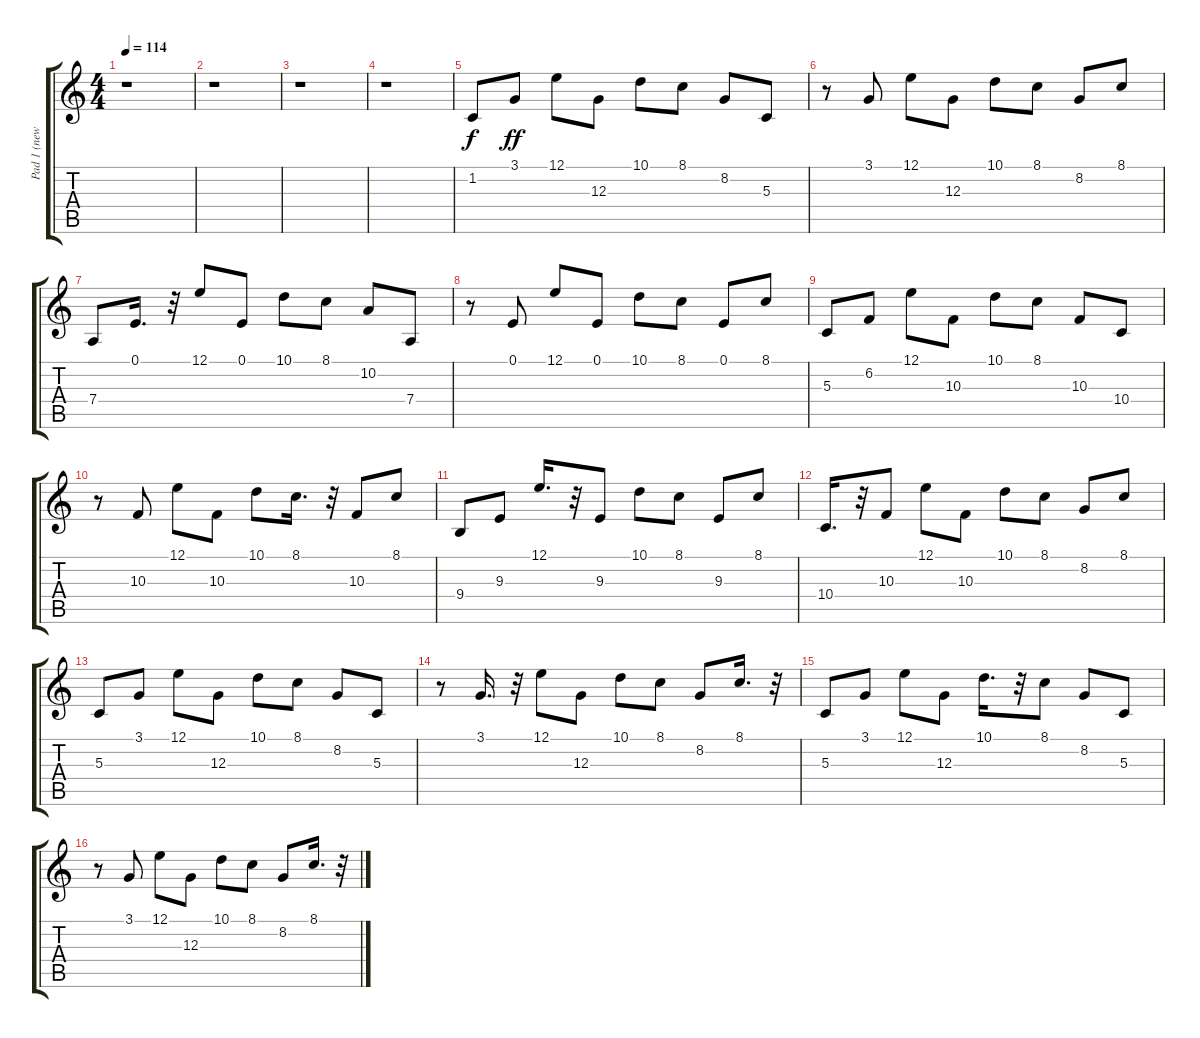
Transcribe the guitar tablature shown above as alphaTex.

\track ("Pad 1 (new age)" "Pad 1 (new") {instrument pad1newage}
\staff {score tabs}
\tuning (E4 B3 G3 D3 A2 E2) {hide}
\ts (4 4)
\tempo 114
\clef g2
\ks c
r.1{dy f} |
r.1 |
r.1 |
r.1 |
1.2.8 3.1.8{dy ff} 12.1.8 12.3.8 10.1.8 8.1.8 8.2.8 5.3.8 |
r.8 3.1.8 12.1.8 12.3.8 10.1.8 8.1.8 8.2.8 8.1.8 |
7.4.8 0.1.16{d} r.32 12.1.8 0.1.8 10.1.8 8.1.8 10.2.8 7.4.8 |
r.8 0.1.8 12.1.8 0.1.8 10.1.8 8.1.8 0.1.8 8.1.8 |
5.3.8 6.2.8 12.1.8 10.3.8 10.1.8 8.1.8 10.3.8 10.4.8 |
r.8 10.3.8 12.1.8 10.3.8 10.1.8 8.1.16{d} r.32 10.3.8 8.1.8 |
9.4.8 9.3.8 12.1.16{d} r.32 9.3.8 10.1.8 8.1.8 9.3.8 8.1.8 |
10.4.16{d} r.32 10.3.8 12.1.8 10.3.8 10.1.8 8.1.8 8.2.8 8.1.8 |
5.3.8 3.1.8 12.1.8 12.3.8 10.1.8 8.1.8 8.2.8 5.3.8 |
r.8 3.1.16{d} r.32 12.1.8 12.3.8 10.1.8 8.1.8 8.2.8 8.1.16{d} r.32 |
5.3.8 3.1.8 12.1.8 12.3.8 10.1.16{d} r.32 8.1.8 8.2.8 5.3.8 |
r.8 3.1.8 12.1.8 12.3.8 10.1.8 8.1.8 8.2.8 8.1.16{d} r.32
